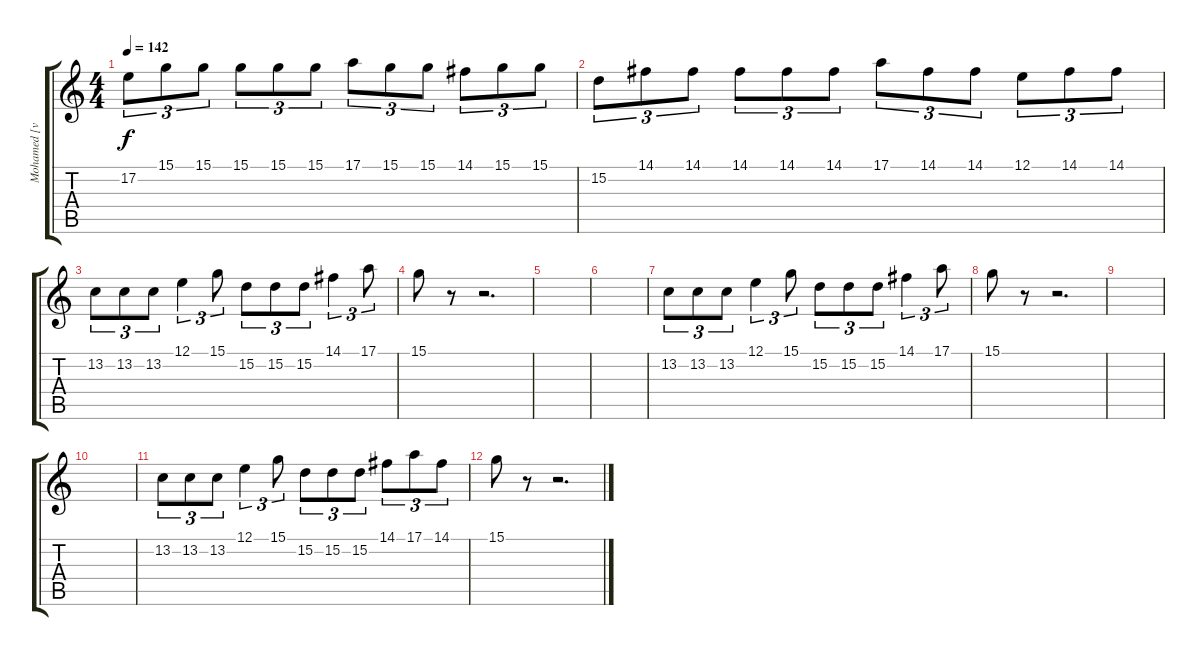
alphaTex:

\track ("Mohamed [violin]" "Mohamed [v") {instrument violin}
\staff {score tabs}
\tuning (E4 B3 G3 D3 A2 E2) {hide}
\ts (4 4)
\tempo 142
\clef g2
\ks c
17.2.8{tu (3 2) dy f} 15.1.8{tu (3 2)} 15.1.8{tu (3 2)} 15.1.8{tu (3 2)} 15.1.8{tu (3 2)} 15.1.8{tu (3 2)} 17.1.8{tu (3 2)} 15.1.8{tu (3 2)} 15.1.8{tu (3 2)} 14.1.8{tu (3 2)} 15.1.8{tu (3 2)} 15.1.8{tu (3 2)} |
15.2.8{tu (3 2)} 14.1.8{tu (3 2)} 14.1.8{tu (3 2)} 14.1.8{tu (3 2)} 14.1.8{tu (3 2)} 14.1.8{tu (3 2)} 17.1.8{tu (3 2)} 14.1.8{tu (3 2)} 14.1.8{tu (3 2)} 12.1.8{tu (3 2)} 14.1.8{tu (3 2)} 14.1.8{tu (3 2)} |
13.2.8{tu (3 2)} 13.2.8{tu (3 2)} 13.2.8{tu (3 2)} 12.1.4{tu (3 2)} 15.1.8{tu (3 2)} 15.2.8{tu (3 2)} 15.2.8{tu (3 2)} 15.2.8{tu (3 2)} 14.1.4{tu (3 2)} 17.1.8{tu (3 2)} |
15.1.8 r.8 r.2{d} |
|
|
13.2.8{tu (3 2)} 13.2.8{tu (3 2)} 13.2.8{tu (3 2)} 12.1.4{tu (3 2)} 15.1.8{tu (3 2)} 15.2.8{tu (3 2)} 15.2.8{tu (3 2)} 15.2.8{tu (3 2)} 14.1.4{tu (3 2)} 17.1.8{tu (3 2)} |
15.1.8 r.8 r.2{d} |
|
|
13.2.8{tu (3 2)} 13.2.8{tu (3 2)} 13.2.8{tu (3 2)} 12.1.4{tu (3 2)} 15.1.8{tu (3 2)} 15.2.8{tu (3 2)} 15.2.8{tu (3 2)} 15.2.8{tu (3 2)} 14.1.8{tu (3 2)} 17.1.8{tu (3 2)} 14.1.8{tu (3 2)} |
15.1.8 r.8 r.2{d}
